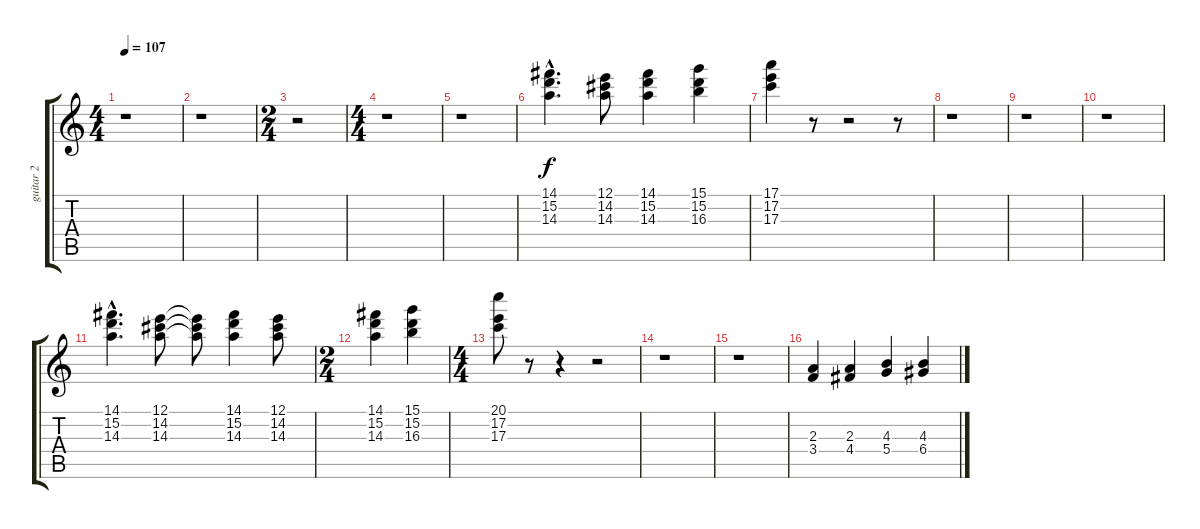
\track ("guitar 2" "guitar 2") {instrument distortionguitar}
\staff {score tabs}
\tuning (E4 B3 G3 D3 A2 E2) {hide}
\ts (4 4)
\tempo 107
\clef g2
\ks c
r.1{dy f} |
r.1 |
\ts (2 4)
r.2 |
\ts (4 4)
r.1 |
r.1 |
(14.1{hac} 15.2{hac} 14.3{hac}).4{d} (12.1 14.2 14.3).8 (14.1 15.2 14.3).4 (15.1 15.2 16.3).4 |
(17.1 17.2 17.3).4 r.8 r.2 r.8 |
r.1 |
r.1 |
r.1 |
(14.1{hac} 15.2{hac} 14.3{hac}).4{d} (12.1 14.2 14.3).8 (12.1{t} 14.2{t} 14.3{t}).8 (14.1 15.2 14.3).4 (12.1 14.2 14.3).8 |
\ts (2 4)
(14.1 15.2 14.3).4 (15.1 15.2 16.3).4 |
\ts (4 4)
(20.1 17.2 17.3).8 r.8 r.4 r.2 |
r.1 |
r.1 |
(2.3 3.4).4 (2.3 4.4).4 (4.3 5.4).4 (4.3 6.4).4
